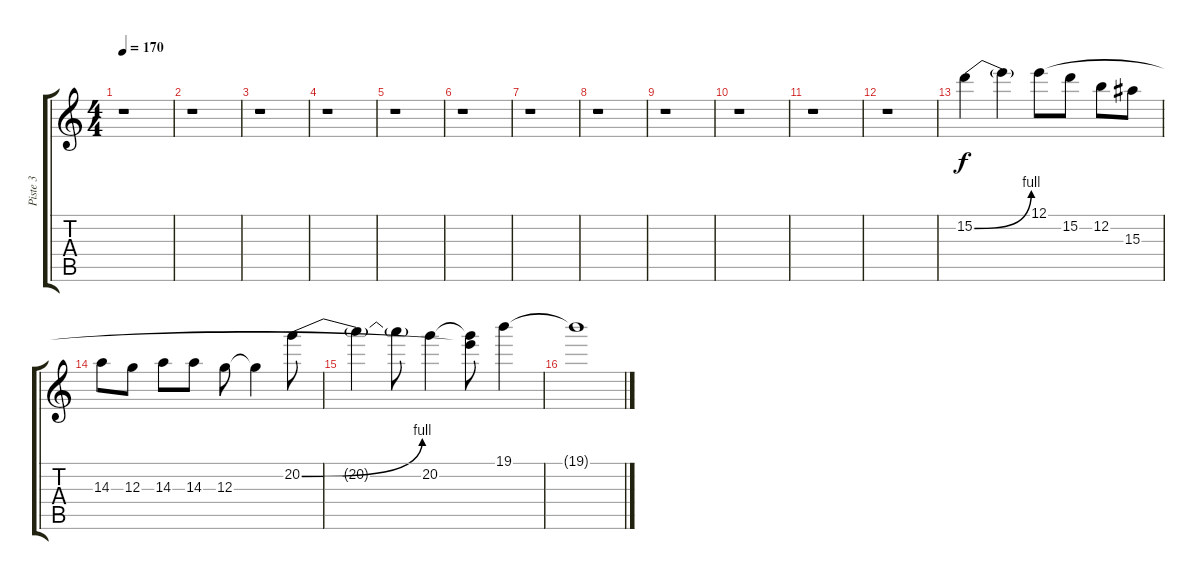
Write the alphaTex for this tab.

\track ("Piste 3" "Piste 3") {instrument distortionguitar}
\staff {score tabs}
\tuning (E4 B3 G3 D3 A2 E2) {hide}
\ts (4 4)
\tempo 170
\clef g2
\ks c
r.1{dy f} |
r.1 |
r.1 |
r.1 |
r.1 |
r.1 |
r.1 |
r.1 |
r.1 |
r.1 |
r.1 |
r.1 |
15.2{be (bend 0 0 60 4)}.4 15.2{t}.4 12.1.8 15.2.8 12.2.8 15.3.8 |
14.3.8 12.3.8 14.3.8 14.3.8 12.3.8 12.3{t}.4 20.2{be (bend 0 0 60 4)}.8 |
20.2{t}.4 20.2{t}.8 20.2.4 (12.1{t} 20.2{t}).8 19.1.4 |
19.1{t}.1
